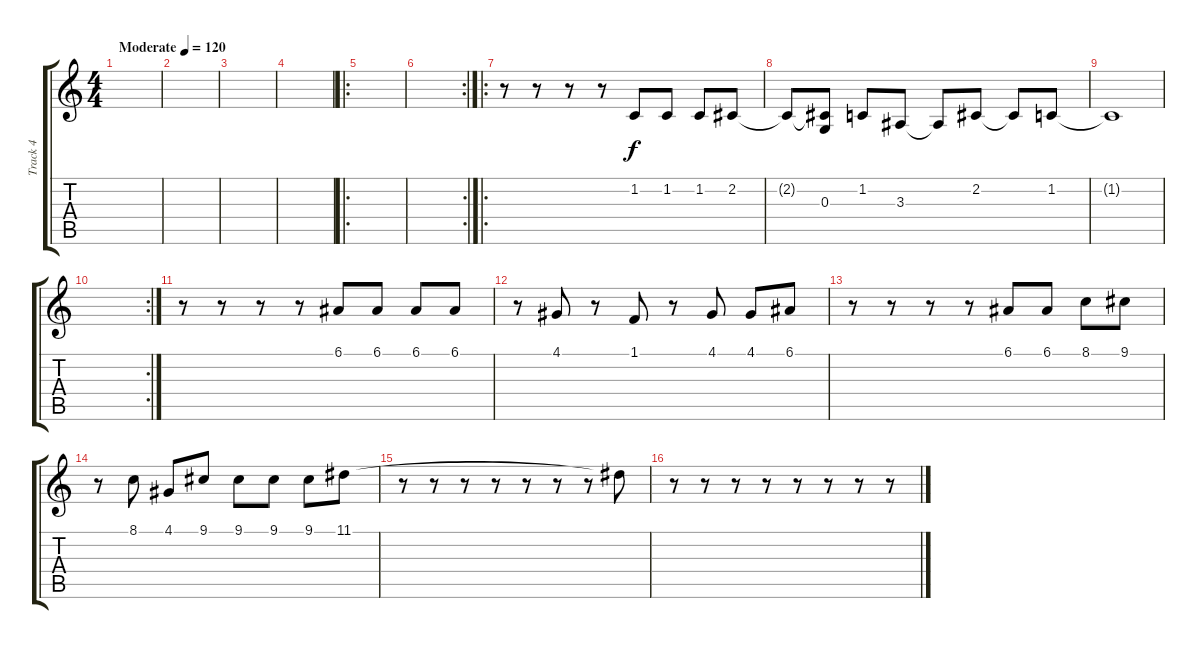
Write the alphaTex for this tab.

\track ("Track 4" "Track 4") {instrument choiraahs}
\staff {score tabs}
\tuning (E4 B3 G3 D3 A2 E2) {hide}
\ts (4 4)
\tempo (120 "Moderate")
\clef g2
\ks c
|
|
|
|
\ro
|
\rc 2
|
\ro
r.8 r.8 r.8 r.8 1.2.8 1.2.8 1.2.8 2.2.8 |
2.2{t}.8 (2.2{t} 0.3).8 1.2.8 3.3.8 3.3{t}.8 2.2.8 2.2{t}.8 1.2.8 |
1.2{t}.1 |
\rc 2
|
r.8 r.8 r.8 r.8 6.1.8 6.1.8 6.1.8 6.1.8 |
r.8 4.1.8 r.8 1.1.8 r.8 4.1.8 4.1.8 6.1.8 |
r.8 r.8 r.8 r.8 6.1.8 6.1.8 8.1.8 9.1.8 |
r.8 8.1.8 4.1.8 9.1.8 9.1.8 9.1.8 9.1.8 11.1.8 |
r.8 r.8 r.8 r.8 r.8 r.8 r.8 11.1{t}.8 |
r.8 r.8 r.8 r.8 r.8 r.8 r.8 r.8
